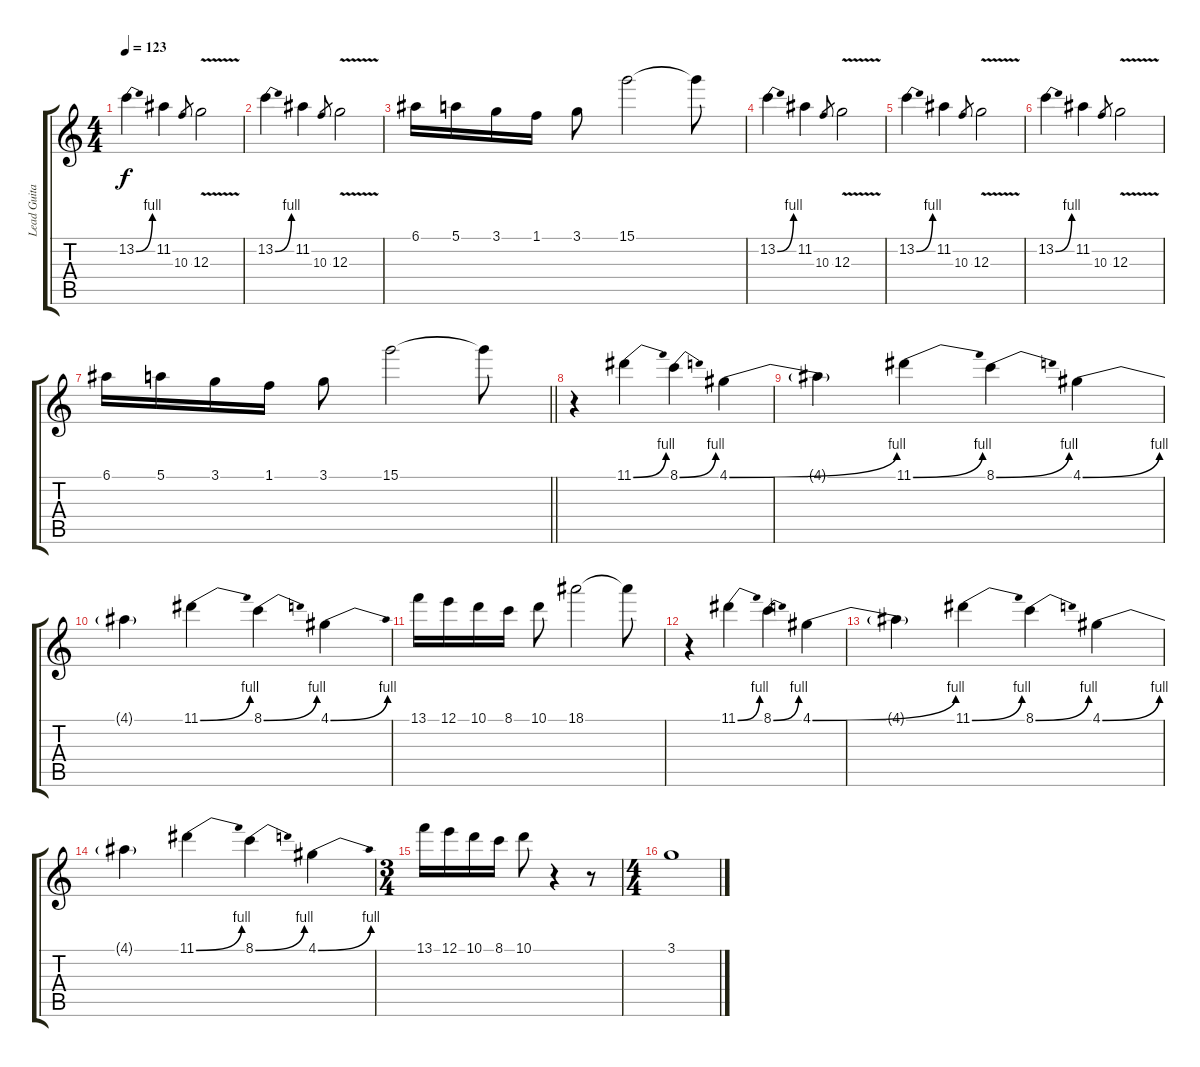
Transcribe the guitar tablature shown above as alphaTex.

\track ("Lead Guitar II" "Lead Guita") {instrument distortionguitar}
\staff {score tabs}
\tuning (E4 B3 G3 D3 A2 E2) {hide}
\ts (4 4)
\tempo 123
\clef g2
\ks c
13.2{be (bend 0 0 60 4)}.4{dy f} 11.2.4 10.3.8{gr} 12.3{v}.2 |
13.2{be (bend 0 0 60 4)}.4 11.2.4 10.3.8{gr} 12.3{v}.2 |
6.1.16 5.1.16 3.1.16 1.1.16 3.1.8 15.1.2 15.1{t}.8 |
13.2{be (bend 0 0 60 4)}.4 11.2.4 10.3.8{gr} 12.3{v}.2 |
13.2{be (bend 0 0 60 4)}.4 11.2.4 10.3.8{gr} 12.3{v}.2 |
13.2{be (bend 0 0 60 4)}.4 11.2.4 10.3.8{gr} 12.3{v}.2 |
\barLineRight lightlight
6.1.16 5.1.16 3.1.16 1.1.16 3.1.8 15.1.2 15.1{t}.8 |
r.4 11.1{be (bend 0 0 60 4)}.4 8.1{be (bend 0 0 60 4)}.4 4.1{be (bend 0 0 60 4)}.4 |
4.1{t}.4 11.1{be (bend 0 0 60 4)}.4 8.1{be (bend 0 0 60 4)}.4 4.1{be (bend 0 0 60 4)}.4 |
4.1{t}.4 11.1{be (bend 0 0 60 4)}.4 8.1{be (bend 0 0 60 4)}.4 4.1{be (bend 0 0 60 4)}.4 |
13.1.16 12.1.16 10.1.16 8.1.16 10.1.8 18.1.2 18.1{t}.8 |
r.4 11.1{be (bend 0 0 60 4)}.4 8.1{be (bend 0 0 60 4)}.4 4.1{be (bend 0 0 60 4)}.4 |
4.1{t}.4 11.1{be (bend 0 0 60 4)}.4 8.1{be (bend 0 0 60 4)}.4 4.1{be (bend 0 0 60 4)}.4 |
4.1{t}.4 11.1{be (bend 0 0 60 4)}.4 8.1{be (bend 0 0 60 4)}.4 4.1{be (bend 0 0 60 4)}.4 |
\ts (3 4)
13.1.16 12.1.16 10.1.16 8.1.16 10.1.8 r.4 r.8 |
\ts (4 4)
3.1.1
